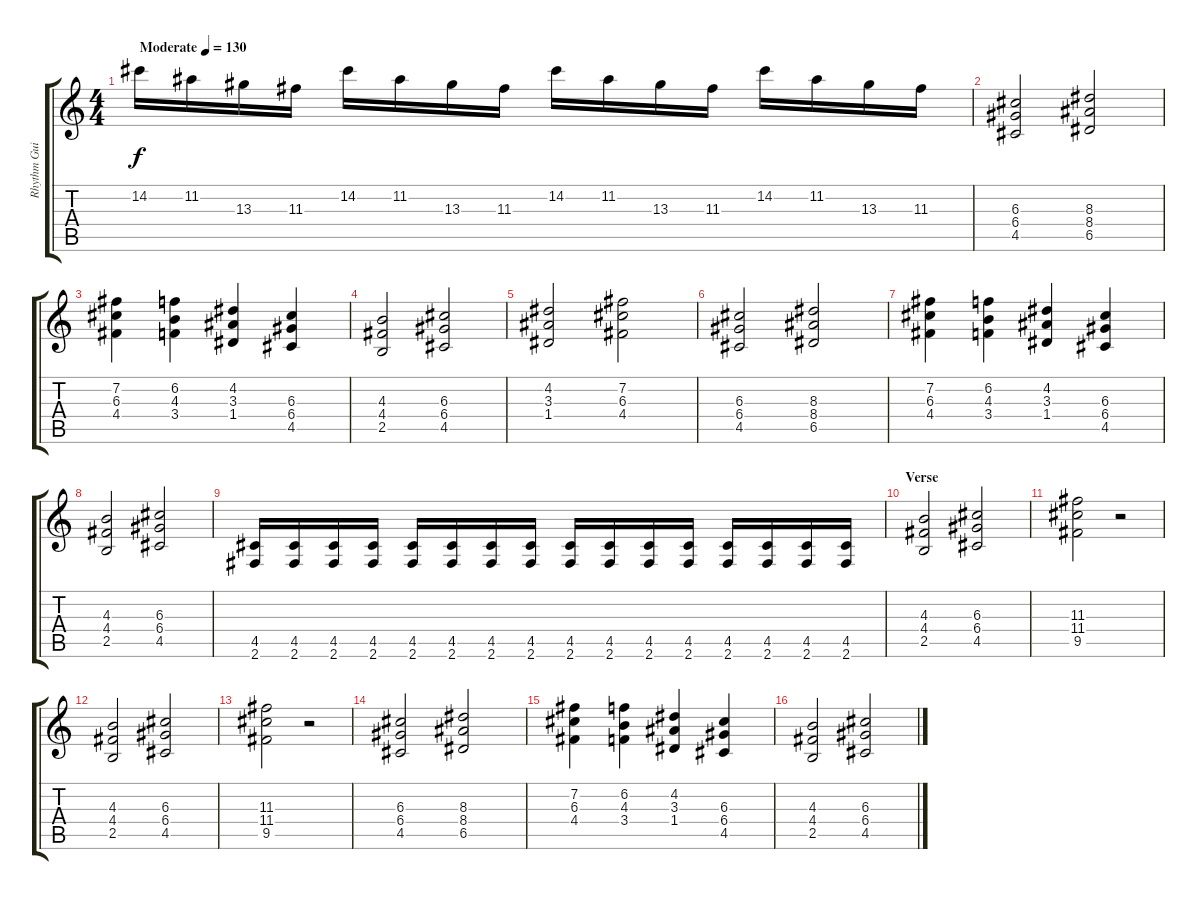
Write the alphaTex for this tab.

\track ("Rhythm Guitar" "Rhythm Gui") {instrument overdrivenguitar}
\staff {score tabs}
\tuning (E4 B3 G3 D3 A2 E2) {hide}
\ts (4 4)
\tempo (130 "Moderate")
\clef g2
\ks c
14.2.16{dy f instrument overdrivenguitar} 11.2.16 13.3.16 11.3.16 14.2.16 11.2.16 13.3.16 11.3.16 14.2.16 11.2.16 13.3.16 11.3.16 14.2.16 11.2.16 13.3.16 11.3.16 |
(6.3 6.4 4.5).2 (8.3 8.4 6.5).2 |
(7.2 6.3 4.4).4 (6.2 4.3 3.4).4 (4.2 3.3 1.4).4 (6.3 6.4 4.5).4 |
(4.3 4.4 2.5).2 (6.3 6.4 4.5).2 |
(4.2 3.3 1.4).2 (7.2 6.3 4.4).2 |
(6.3 6.4 4.5).2 (8.3 8.4 6.5).2 |
(7.2 6.3 4.4).4 (6.2 4.3 3.4).4 (4.2 3.3 1.4).4 (6.3 6.4 4.5).4 |
(4.3 4.4 2.5).2 (6.3 6.4 4.5).2 |
(4.5 2.6).16 (4.5 2.6).16 (4.5 2.6).16 (4.5 2.6).16 (4.5 2.6).16 (4.5 2.6).16 (4.5 2.6).16 (4.5 2.6).16 (4.5 2.6).16 (4.5 2.6).16 (4.5 2.6).16 (4.5 2.6).16 (4.5 2.6).16 (4.5 2.6).16 (4.5 2.6).16 (4.5 2.6).16 |
\section ("" "Verse")
(4.3 4.4 2.5).2 (6.3 6.4 4.5).2 |
(11.3 11.4 9.5).2 r.2 |
(4.3 4.4 2.5).2 (6.3 6.4 4.5).2 |
(11.3 11.4 9.5).2 r.2 |
(6.3 6.4 4.5).2 (8.3 8.4 6.5).2 |
(7.2 6.3 4.4).4 (6.2 4.3 3.4).4 (4.2 3.3 1.4).4 (6.3 6.4 4.5).4 |
(4.3 4.4 2.5).2 (6.3 6.4 4.5).2
